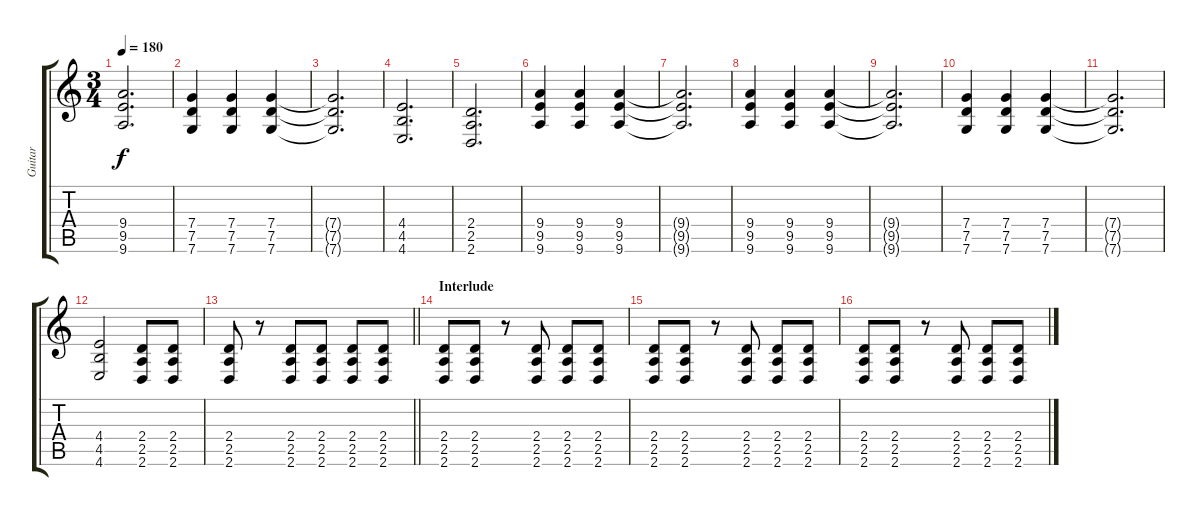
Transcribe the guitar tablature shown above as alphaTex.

\track ("Guitar" "Guitar") {instrument distortionguitar}
\staff {score tabs}
\tuning (D4 A3 F3 C3 G2 C2) {hide}
\ts (3 4)
\tempo 180
\clef g2
\ks c
(9.4{t} 9.5{t} 9.6{t}).2{d dy f} |
(7.4 7.5 7.6).4 (7.4 7.5 7.6).4 (7.4 7.5 7.6).4 |
(7.4{t} 7.5{t} 7.6{t}).2{d} |
(4.4 4.5 4.6).2{d} |
(2.4 2.5 2.6).2{d} |
(9.4 9.5 9.6).4 (9.4 9.5 9.6).4 (9.4 9.5 9.6).4 |
(9.4{t} 9.5{t} 9.6{t}).2{d} |
(9.4 9.5 9.6).4 (9.4 9.5 9.6).4 (9.4 9.5 9.6).4 |
(9.4{t} 9.5{t} 9.6{t}).2{d} |
(7.4 7.5 7.6).4 (7.4 7.5 7.6).4 (7.4 7.5 7.6).4 |
(7.4{t} 7.5{t} 7.6{t}).2{d} |
(4.4 4.5 4.6).2 (2.4 2.5 2.6).8 (2.4 2.5 2.6).8 |
\barLineRight lightlight
(2.4 2.5 2.6).8 r.8 (2.4 2.5 2.6).8 (2.4 2.5 2.6).8 (2.4 2.5 2.6).8 (2.4 2.5 2.6).8 |
\section ("" "Interlude")
(2.4 2.5 2.6).8{volume 9 instrument overdrivenguitar} (2.4 2.5 2.6).8 r.8 (2.4 2.5 2.6).8 (2.4 2.5 2.6).8 (2.4 2.5 2.6).8 |
(2.4 2.5 2.6).8{volume 12 instrument distortionguitar} (2.4 2.5 2.6).8 r.8 (2.4 2.5 2.6).8 (2.4 2.5 2.6).8 (2.4 2.5 2.6).8 |
(2.4 2.5 2.6).8 (2.4 2.5 2.6).8 r.8 (2.4 2.5 2.6).8 (2.4 2.5 2.6).8 (2.4 2.5 2.6).8
